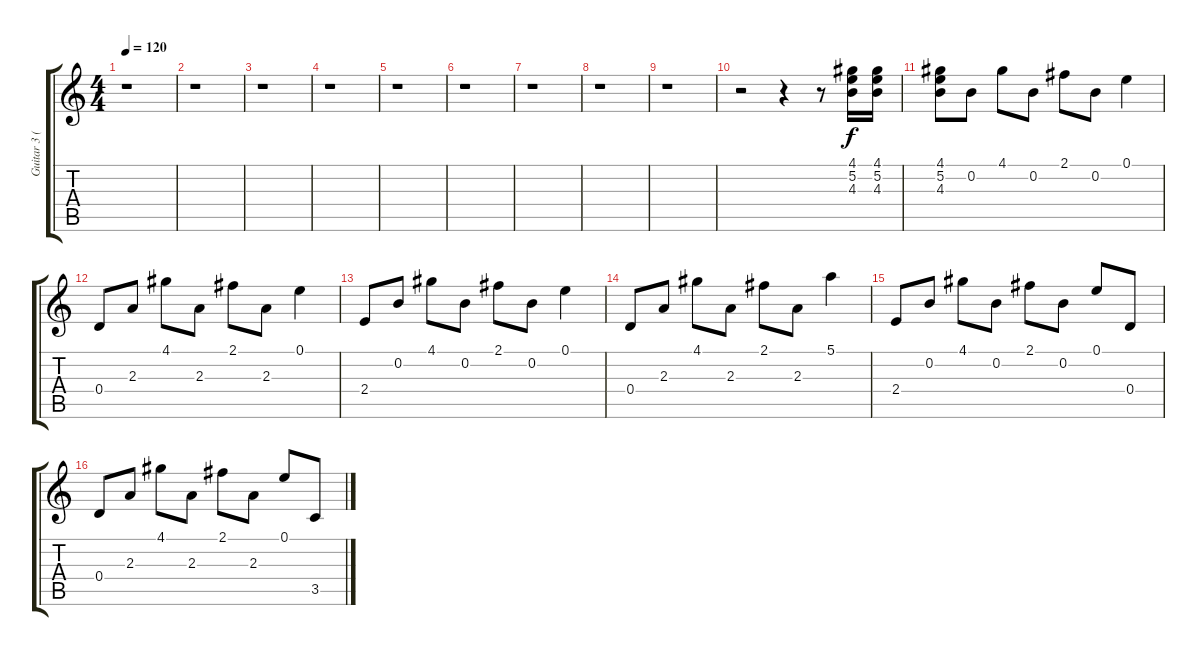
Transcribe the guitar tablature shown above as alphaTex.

\track ("Guitar 3 (w/wah)" "Guitar 3 (") {instrument distortionguitar}
\staff {score tabs}
\tuning (E4 B3 G3 D3 A2 E2) {hide}
\ts (4 4)
\tempo 120
\clef g2
\ks c
r.1{dy f} |
r.1 |
r.1 |
r.1 |
r.1 |
r.1 |
r.1 |
r.1 |
r.1 |
r.2 r.4 r.8 (4.1 5.2 4.3).16{balance 14} (4.1 5.2 4.3).16 |
(4.1 5.2 4.3).8 0.2.8 4.1.8 0.2.8 2.1.8 0.2.8 0.1.4 |
0.4.8 2.3.8 4.1.8 2.3.8 2.1.8 2.3.8 0.1.4 |
2.4.8 0.2.8 4.1.8 0.2.8 2.1.8 0.2.8 0.1.4 |
0.4.8 2.3.8 4.1.8 2.3.8 2.1.8 2.3.8 5.1.4 |
2.4.8 0.2.8 4.1.8 0.2.8 2.1.8 0.2.8 0.1.8 0.4.8 |
0.4.8 2.3.8 4.1.8 2.3.8 2.1.8 2.3.8 0.1.8 3.5.8
